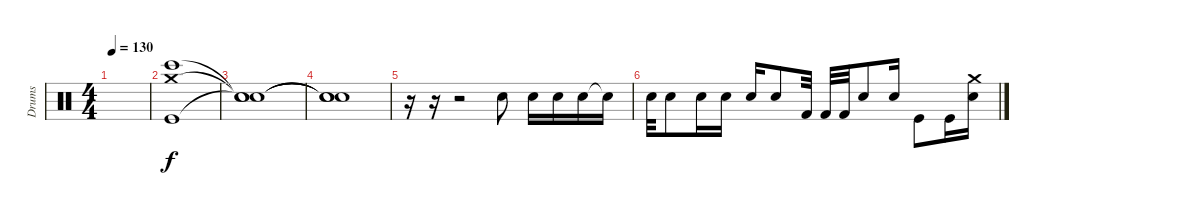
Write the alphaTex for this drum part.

\track ("Drums" "Drums") {instrument percussion}
\staff {score}
\articulation defaults
\ts (4 4)
\tempo 130
\clef neutral
\ks c
|
("Kick (hit)" "Crash medium (hit)" "Bongo High (hit)").1 |
("Snare (hit)"{t} "Snare (hit)"{t} "Snare (hit)"{t}).1 |
("Snare (hit)"{t} "Snare (hit)"{t} "Snare (hit)"{t}).1 |
r.16 r.16 r.2 "Snare (hit) 2".8 "Snare (hit) 2".16 "Snare (hit) 2".16 "Snare (hit) 2".16 "Snare (hit)"{t}.16 |
"Snare (hit) 2".32 "Snare (hit) 2".8 "Electric Snare (hit)".16 "Electric Snare (hit)".16 "Electric Snare (hit)".16 "Electric Snare (hit)".8 "Kick (hit) 2".32 "Kick (hit) 2".32 "Kick (hit) 2".32 "Snare (hit) 2".8 "Snare (hit) 2".16 "Kick (hit)".8 "Kick (hit)".16 ("Crash medium (hit)" "Snare (hit) 2").16
